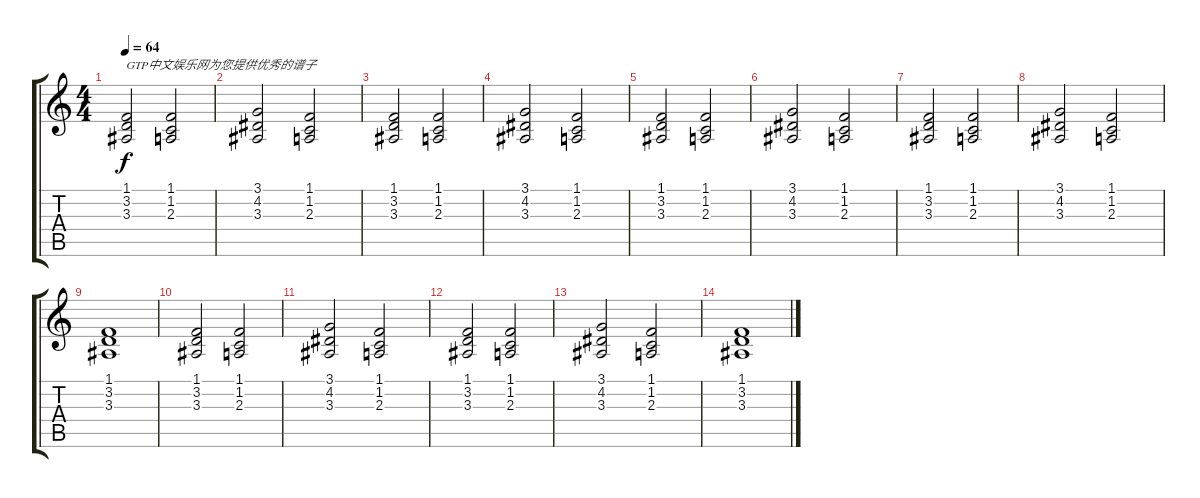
\track "" {instrument stringensemble1}
\staff {score tabs}
\tuning (E4 B3 G3 D3 A2 E2) {hide}
\ts (4 4)
\tempo 64
\clef g2
\ks c
(1.1 3.2 3.3).2{txt "GTP中文娱乐网为您提供优秀的谱子" dy f instrument stringensemble1} (1.1 1.2 2.3).2 |
(3.1 4.2 3.3).2 (1.1 1.2 2.3).2 |
(1.1 3.2 3.3).2 (1.1 1.2 2.3).2 |
(3.1 4.2 3.3).2 (1.1 1.2 2.3).2 |
(1.1 3.2 3.3).2 (1.1 1.2 2.3).2 |
(3.1 4.2 3.3).2 (1.1 1.2 2.3).2 |
(1.1 3.2 3.3).2 (1.1 1.2 2.3).2 |
(3.1 4.2 3.3).2 (1.1 1.2 2.3).2 |
(1.1 3.2 3.3).1 |
(1.1 3.2 3.3).2 (1.1 1.2 2.3).2 |
(3.1 4.2 3.3).2 (1.1 1.2 2.3).2 |
(1.1 3.2 3.3).2 (1.1 1.2 2.3).2 |
(3.1 4.2 3.3).2 (1.1 1.2 2.3).2 |
(1.1 3.2 3.3).1
